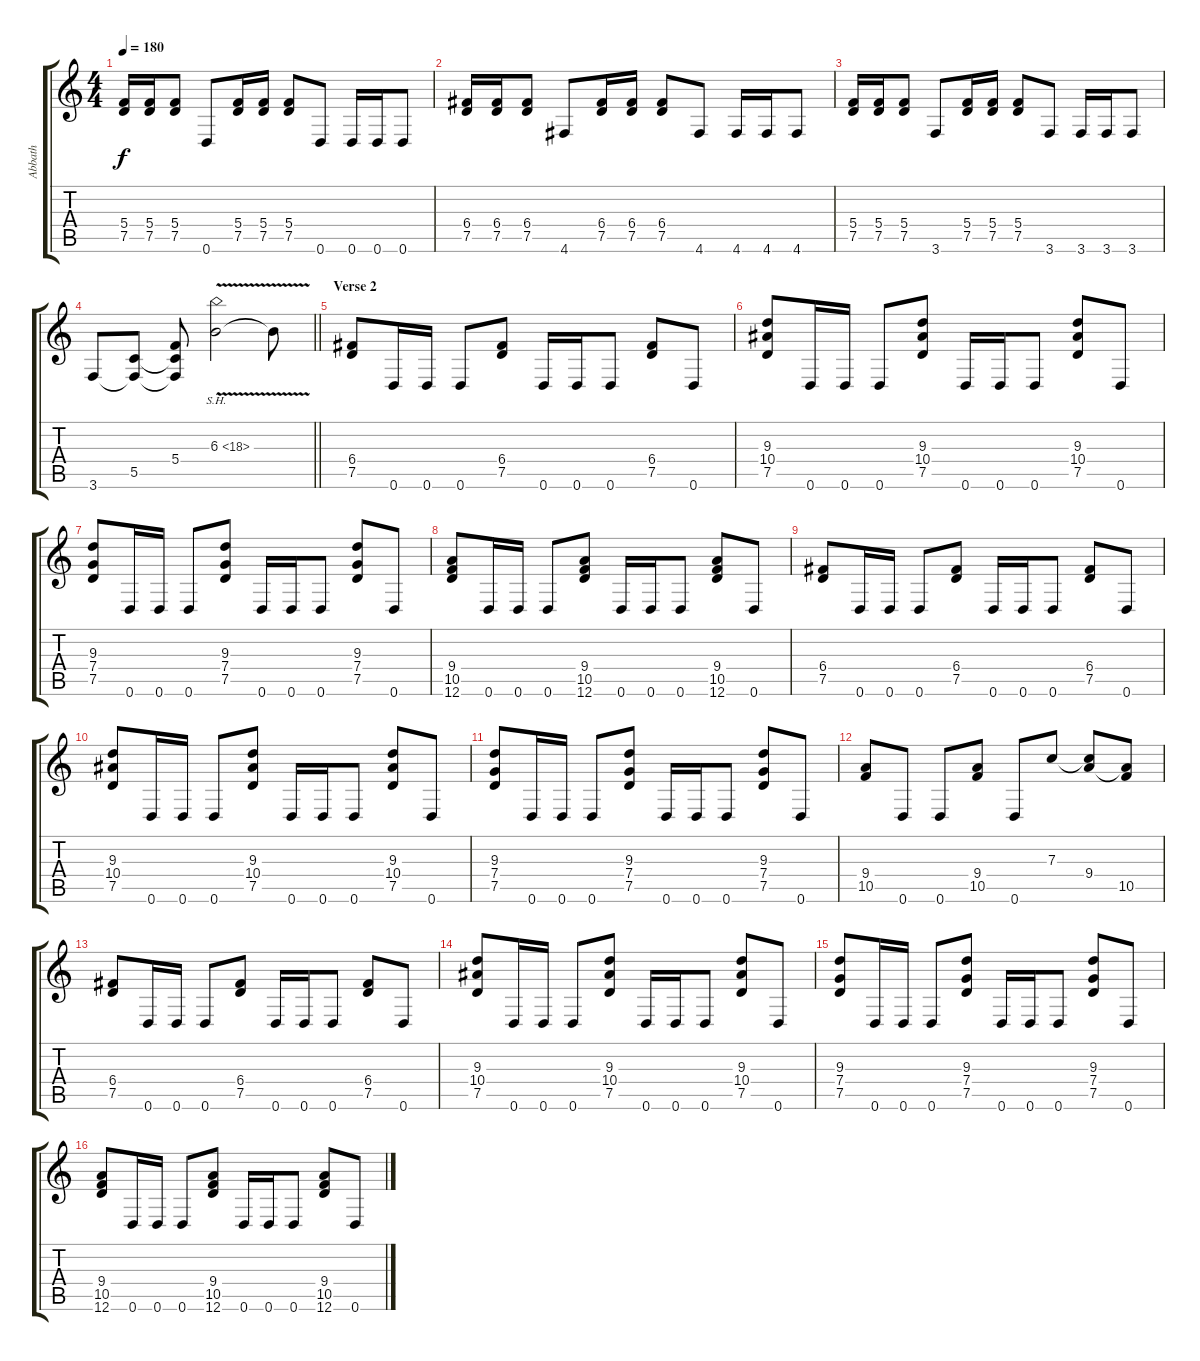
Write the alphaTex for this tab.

\track ("Abbath" "Abbath") {instrument distortionguitar}
\staff {score tabs}
\tuning (D4 A3 F3 C3 G2 D2) {hide}
\ts (4 4)
\tempo 180
\clef g2
\ks c
(5.4 7.5).16{dy f} (5.4 7.5).16 (5.4 7.5).8 0.6.8 (5.4 7.5).16 (5.4 7.5).16 (5.4 7.5).8 0.6.8 0.6.16 0.6.16 0.6.8 |
(6.4 7.5).16 (6.4 7.5).16 (6.4 7.5).8 4.6.8 (6.4 7.5).16 (6.4 7.5).16 (6.4 7.5).8 4.6.8 4.6.16 4.6.16 4.6.8 |
(5.4 7.5).16 (5.4 7.5).16 (5.4 7.5).8 3.6.8 (5.4 7.5).16 (5.4 7.5).16 (5.4 7.5).8 3.6.8 3.6.16 3.6.16 3.6.8 |
\barLineRight lightlight
3.6.8 (5.5 3.6{t}).8 (5.4 5.5{t} 3.6{t}).8 6.3{sh 12 v}.2 6.3{t}.8 |
\section ("" "Verse 2")
(6.4 7.5).8 0.6.16 0.6.16 0.6.8 (6.4 7.5).8 0.6.16 0.6.16 0.6.8 (6.4 7.5).8 0.6.8 |
(9.3 10.4 7.5).8 0.6.16 0.6.16 0.6.8 (9.3 10.4 7.5).8 0.6.16 0.6.16 0.6.8 (9.3 10.4 7.5).8 0.6.8 |
(9.3 7.4 7.5).8 0.6.16 0.6.16 0.6.8 (9.3 7.4 7.5).8 0.6.16 0.6.16 0.6.8 (9.3 7.4 7.5).8 0.6.8 |
(9.4 10.5 12.6).8 0.6.16 0.6.16 0.6.8 (9.4 10.5 12.6).8 0.6.16 0.6.16 0.6.8 (9.4 10.5 12.6).8 0.6.8 |
(6.4 7.5).8 0.6.16 0.6.16 0.6.8 (6.4 7.5).8 0.6.16 0.6.16 0.6.8 (6.4 7.5).8 0.6.8 |
(9.3 10.4 7.5).8 0.6.16 0.6.16 0.6.8 (9.3 10.4 7.5).8 0.6.16 0.6.16 0.6.8 (9.3 10.4 7.5).8 0.6.8 |
(9.3 7.4 7.5).8 0.6.16 0.6.16 0.6.8 (9.3 7.4 7.5).8 0.6.16 0.6.16 0.6.8 (9.3 7.4 7.5).8 0.6.8 |
(9.4 10.5).8 0.6.8 0.6.8 (9.4 10.5).8 0.6.8 7.3.8 (7.3{t} 9.4).8 (9.4{t} 10.5).8 |
(6.4 7.5).8 0.6.16 0.6.16 0.6.8 (6.4 7.5).8 0.6.16 0.6.16 0.6.8 (6.4 7.5).8 0.6.8 |
(9.3 10.4 7.5).8 0.6.16 0.6.16 0.6.8 (9.3 10.4 7.5).8 0.6.16 0.6.16 0.6.8 (9.3 10.4 7.5).8 0.6.8 |
(9.3 7.4 7.5).8 0.6.16 0.6.16 0.6.8 (9.3 7.4 7.5).8 0.6.16 0.6.16 0.6.8 (9.3 7.4 7.5).8 0.6.8 |
(9.4 10.5 12.6).8 0.6.16 0.6.16 0.6.8 (9.4 10.5 12.6).8 0.6.16 0.6.16 0.6.8 (9.4 10.5 12.6).8 0.6.8
